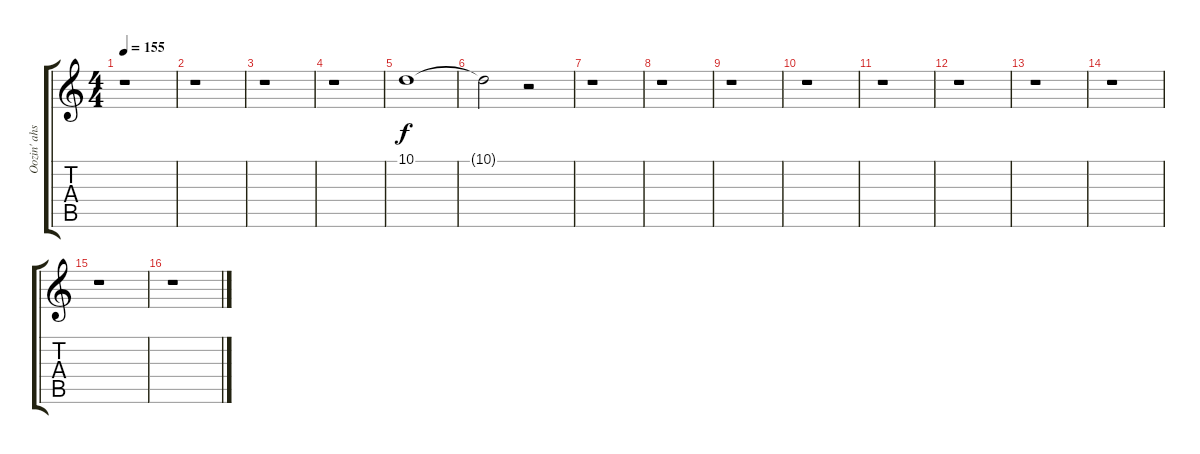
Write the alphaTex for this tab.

\track ("Oozin' ahs - Jay, Brett" "Oozin' ahs") {instrument clarinet}
\staff {score tabs}
\tuning (E4 B3 G3 D3 A2 E2) {hide}
\ts (4 4)
\tempo 155
\clef g2
\ks c
r.1{dy f} |
r.1 |
r.1 |
r.1 |
10.1.1 |
10.1{t}.2 r.2 |
r.1 |
r.1 |
r.1 |
r.1 |
r.1 |
r.1 |
r.1 |
r.1 |
r.1 |
r.1
